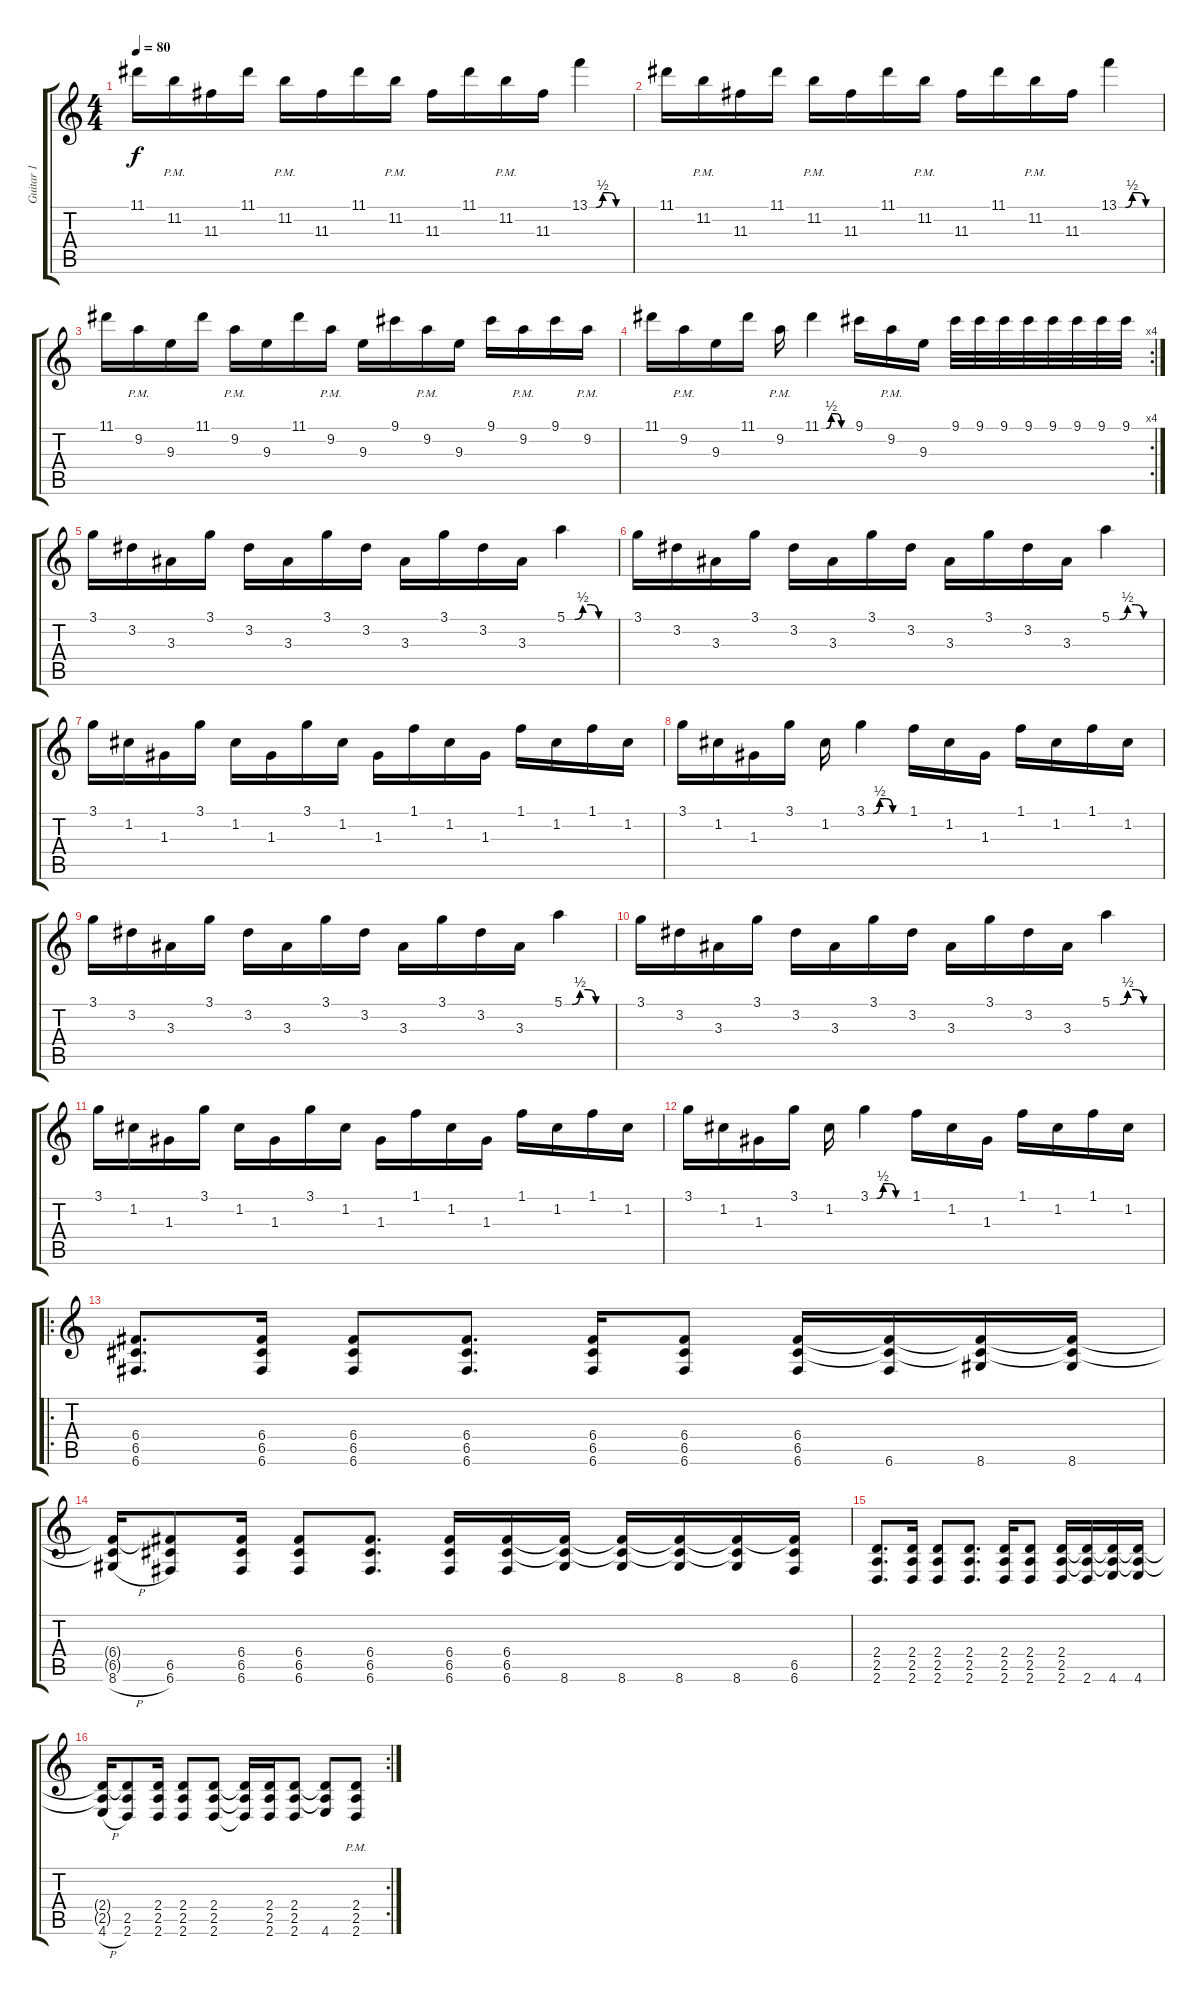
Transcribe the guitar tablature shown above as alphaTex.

\track ("Guitar 1" "Guitar 1") {instrument distortionguitar}
\staff {score tabs}
\tuning (E4 C4 G3 C3 G2 C2) {hide}
\ts (4 4)
\tempo 80
\clef g2
\ks c
11.1.16{dy f instrument distortionguitar} 11.2{pm}.16 11.3.16 11.1.16 11.2{pm}.16 11.3.16 11.1.16 11.2{pm}.16 11.3.16 11.1.16 11.2{pm}.16 11.3.16 13.1{be (custom 0 0 10 0 20 2 30 2 40 0 60 0)}.4 |
11.1.16 11.2{pm}.16 11.3.16 11.1.16 11.2{pm}.16 11.3.16 11.1.16 11.2{pm}.16 11.3.16 11.1.16 11.2{pm}.16 11.3.16 13.1{be (custom 0 0 10 0 20 2 30 2 40 0 60 0)}.4 |
11.1.16 9.2{pm}.16 9.3.16 11.1.16 9.2{pm}.16 9.3.16 11.1.16 9.2{pm}.16 9.3.16 9.1.16 9.2{pm}.16 9.3.16 9.1.16 9.2{pm}.16 9.1.16 9.2{pm}.16 |
\rc 4
11.1.16 9.2{pm}.16 9.3.16 11.1.16 9.2{pm}.16 11.1{be (custom 0 0 10 0 20 2 30 2 40 0 60 0)}.4 9.1.16 9.2{pm}.16 9.3.16 9.1.32 9.1.32 9.1.32 9.1.32 9.1.32 9.1.32 9.1.32 9.1.32 |
3.1.16 3.2.16 3.3.16 3.1.16 3.2.16 3.3.16 3.1.16 3.2.16 3.3.16 3.1.16 3.2.16 3.3.16 5.1{be (custom 0 0 10 0 20 2 30 2 40 0 60 0)}.4 |
3.1.16 3.2.16 3.3.16 3.1.16 3.2.16 3.3.16 3.1.16 3.2.16 3.3.16 3.1.16 3.2.16 3.3.16 5.1{be (custom 0 0 10 0 20 2 30 2 40 0 60 0)}.4 |
3.1.16 1.2.16 1.3.16 3.1.16 1.2.16 1.3.16 3.1.16 1.2.16 1.3.16 1.1.16 1.2.16 1.3.16 1.1.16 1.2.16 1.1.16 1.2.16 |
3.1.16 1.2.16 1.3.16 3.1.16 1.2.16 3.1{be (custom 0 0 10 0 20 2 30 2 40 0 60 0)}.4 1.1.16 1.2.16 1.3.16 1.1.16 1.2.16 1.1.16 1.2.16 |
3.1.16 3.2.16 3.3.16 3.1.16 3.2.16 3.3.16 3.1.16 3.2.16 3.3.16 3.1.16 3.2.16 3.3.16 5.1{be (custom 0 0 10 0 20 2 30 2 40 0 60 0)}.4 |
3.1.16 3.2.16 3.3.16 3.1.16 3.2.16 3.3.16 3.1.16 3.2.16 3.3.16 3.1.16 3.2.16 3.3.16 5.1{be (custom 0 0 10 0 20 2 30 2 40 0 60 0)}.4 |
3.1.16 1.2.16 1.3.16 3.1.16 1.2.16 1.3.16 3.1.16 1.2.16 1.3.16 1.1.16 1.2.16 1.3.16 1.1.16 1.2.16 1.1.16 1.2.16 |
3.1.16 1.2.16 1.3.16 3.1.16 1.2.16 3.1{be (custom 0 0 10 0 20 2 30 2 40 0 60 0)}.4 1.1.16 1.2.16 1.3.16 1.1.16 1.2.16 1.1.16 1.2.16 |
\ro
(6.4 6.5 6.6).8{d} (6.4 6.5 6.6).16 (6.4 6.5 6.6).8 (6.4 6.5 6.6).8{d} (6.4 6.5 6.6).16 (6.4 6.5 6.6).8 (6.4 6.5 6.6).16 (6.4{t} 6.5{t} 6.6).16 (6.4{t} 6.5{t} 8.6).16 (6.4{t} 6.5{t} 8.6).16 |
(6.4{t} 6.5{t} 8.6{h}).16 (6.4{t} 6.5 6.6).8 (6.4 6.5 6.6).16 (6.4 6.5 6.6).8 (6.4 6.5 6.6).8{d} (6.4 6.5 6.6).16 (6.4 6.5 6.6).16 (6.4{t} 6.5{t} 8.6).16 (6.4{t} 6.5{t} 8.6).16 (6.4{t} 6.5{t} 8.6).16 (6.4{t} 6.5{t} 8.6).16 (6.4{t} 6.5 6.6).16 |
(2.4 2.5 2.6).8{d} (2.4 2.5 2.6).16 (2.4 2.5 2.6).8 (2.4 2.5 2.6).8{d} (2.4 2.5 2.6).16 (2.4 2.5 2.6).8 (2.4 2.5 2.6).16 (2.4{t} 2.5{t} 2.6).16 (2.4{t} 2.5{t} 4.6).16 (2.4{t} 2.5{t} 4.6).16 |
\rc 2
(2.4{t} 2.5{t} 4.6{h}).16 (2.4{t} 2.5 2.6).8 (2.4 2.5 2.6).16 (2.4 2.5 2.6).8 (2.4 2.5 2.6).8 (2.4{t} 2.5{t} 2.6{t}).16 (2.4 2.5 2.6).16 (2.4 2.5 2.6).8 (2.4{t} 2.5{t} 4.6).8 (2.4{pm} 2.5{pm} 2.6{pm}).8
